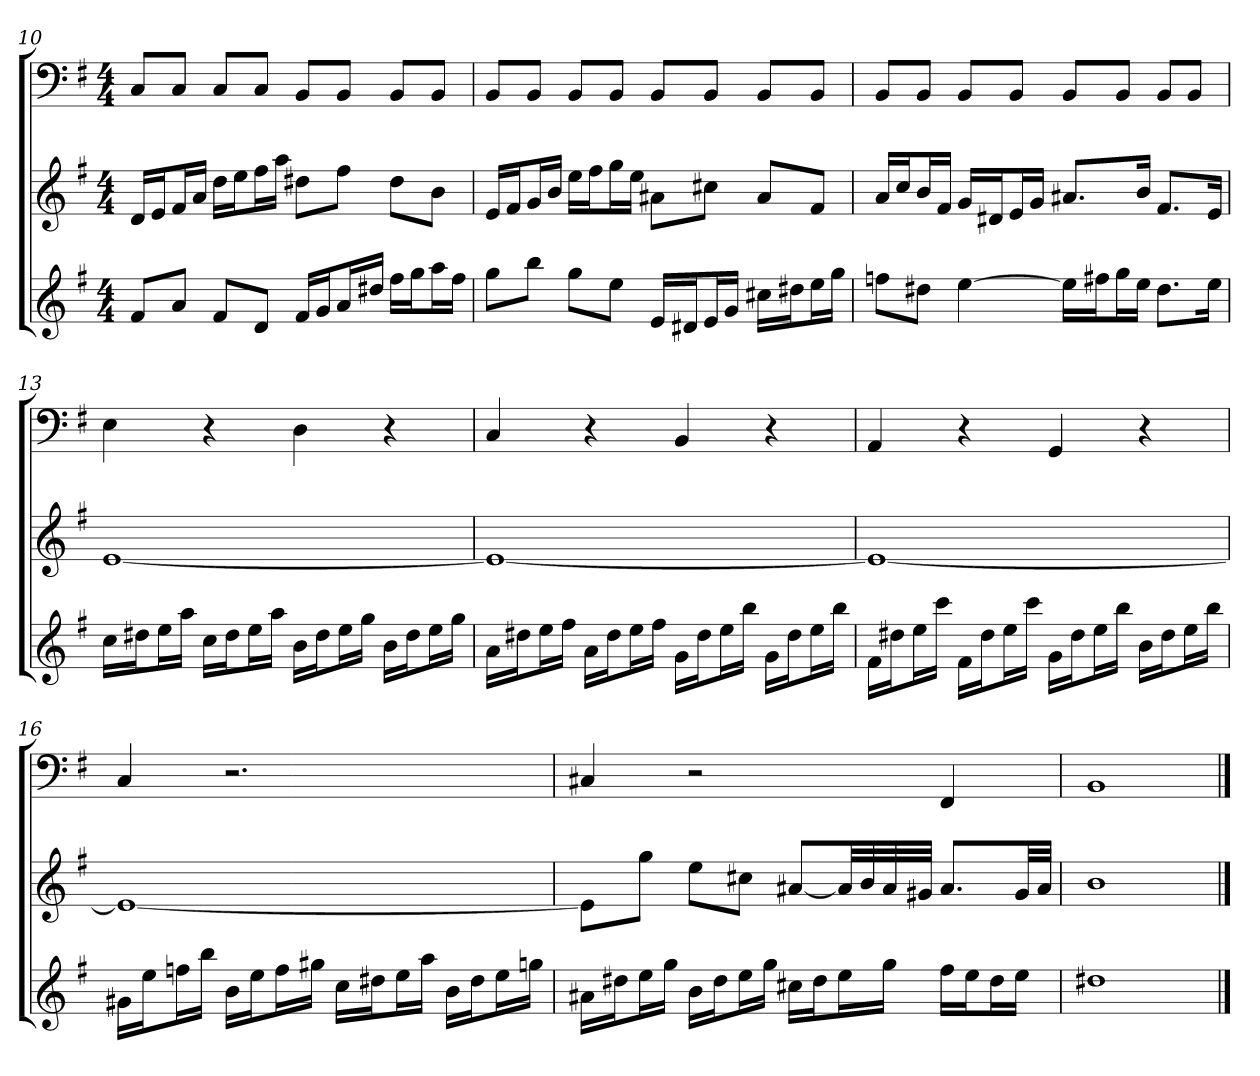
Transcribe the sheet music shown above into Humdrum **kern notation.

**kern	**kern	**kern
*part3	*part2	*part1
*staff3	*staff2	*staff1
*k[f#]	*k[f#]	*k[f#]
*e:	*e:	*e:
*M4/4	*M4/4	*M4/4
=10	=10	=10
8f#L	16dLL	8CL
.	16eJ	.
8aJ	16f#L	8CJ
.	16aJJ	.
8f#L	16ddLL	8CL
.	16eeJ	.
8dJ	16ff#L	8CJ
.	16aaJJ	.
16f#LL	8dd#XL	8BBL
16gJ	.	.
16aL	8ff#J	8BBJ
16dd#XJJ	.	.
16ff#LL	8dd#L	8BBL
16ggJ	.	.
16aaL	8bJ	8BBJ
16ff#JJ	.	.
=11	=11	=11
8ggL	16eLL	8BBL
.	16f#J	.
8bbJ	16gL	8BBJ
.	16bJJ	.
8ggL	16eeLL	8BBL
.	16ff#J	.
8eeJ	16ggL	8BBJ
.	16eeJJ	.
16eLL	8a#XL	8BBL
16d#XJ	.	.
16eL	8cc#XJ	8BBJ
16gJJ	.	.
16cc#XLL	8a#L	8BBL
16dd#XJ	.	.
16eeL	8f#J	8BBJ
16ggJJ	.	.
=12	=12	=12
8ffnL	16aLL	8BBL
.	16ccJ	.
8dd#XJ	16bL	8BBJ
.	16f#JJ	.
[4ee	16gLL	8BBL
.	16d#XJ	.
.	16eL	8BBJ
.	16gJJ	.
16eeLL]	8.a#XL	8BBL
16ff#XJ	.	.
16ggL	.	8BBJ
16eeJJ	16bJk	.
8.dd#L	8.f#L	8BBL
.	.	8BBJ
16eeJk	16eJk	.
=13	=13	=13
16ccLL	[1e	4E
16dd#XJ	.	.
16eeL	.	.
16aaJJ	.	.
16ccLL	.	4r
16dd#J	.	.
16eeL	.	.
16aaJJ	.	.
16bLL	.	4D
16dd#J	.	.
16eeL	.	.
16ggJJ	.	.
16bLL	.	4r
16dd#J	.	.
16eeL	.	.
16ggJJ	.	.
=14	=14	=14
16aLL	1e_	4C
16dd#XJ	.	.
16eeL	.	.
16ff#JJ	.	.
16aLL	.	4r
16dd#J	.	.
16eeL	.	.
16ff#JJ	.	.
16gLL	.	4BB
16dd#J	.	.
16eeL	.	.
16bbJJ	.	.
16gLL	.	4r
16dd#J	.	.
16eeL	.	.
16bbJJ	.	.
=15	=15	=15
16f#LL	1e_	4AA
16dd#XJ	.	.
16eeL	.	.
16cccJJ	.	.
16f#LL	.	4r
16dd#J	.	.
16eeL	.	.
16cccJJ	.	.
16gLL	.	4GG
16dd#J	.	.
16eeL	.	.
16bbJJ	.	.
16bLL	.	4r
16dd#J	.	.
16eeL	.	.
16bbJJ	.	.
=16	=16	=16
16g#XLL	1e_	4C
16eeJ	.	.
16ffnL	.	.
16bbJJ	.	.
16bLL	.	2.r
16eeJ	.	.
16ffL	.	.
16gg#XJJ	.	.
16ccLL	.	.
16dd#XJ	.	.
16eeL	.	.
16aaJJ	.	.
16bLL	.	.
16dd#J	.	.
16eeL	.	.
16ggnJJ	.	.
=17	=17	=17
16a#XLL	8eL]	4C#X
16dd#XJ	.	.
16eeL	8ggJ	.
16ggJJ	.	.
16bLL	8eeL	2r
16dd#J	.	.
16eeL	8cc#XJ	.
16ggJJ	.	.
16cc#XLL	[8a#XL	.
16dd#J	.	.
16eeL	32a#LL]	.
.	32b	.
16ggJJ	32a#	.
.	32g#XJJJ	.
16ff#LL	8.a#L	4FF#
16eeJ	.	.
16dd#L	.	.
16eeJJ	32g#LL	.
.	32a#JJJ	.
=18	=18	=18
1dd#X	1b	1BB
==	==	==
*-	*-	*-
